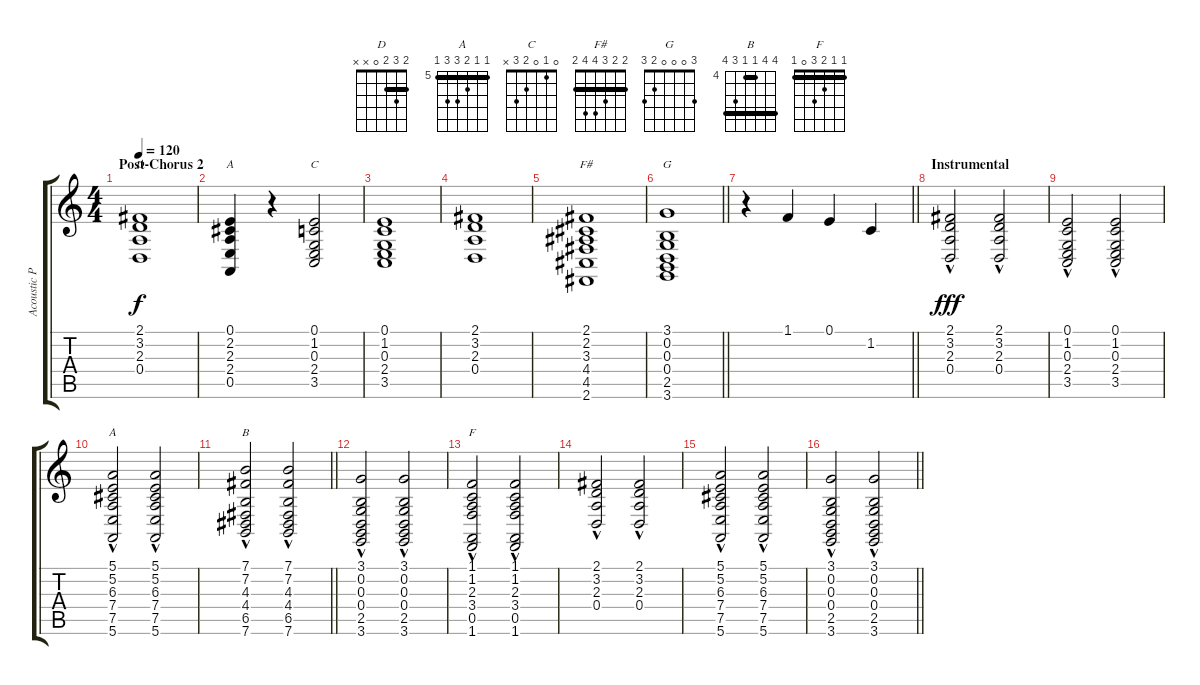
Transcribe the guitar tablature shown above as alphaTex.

\track ("Acoustic Piano" "Acoustic P") {instrument acousticgrandpiano}
\staff {score tabs}
\tuning (E4 B3 G3 D3 A2 E2) {hide}
\chord ("D" 2 3 2 0 x x) {barre 2}
\chord ("A" 0 2 2 2 0 x)
\chord ("C" 0 1 0 2 3 x)
\chord ("F#" 2 2 3 4 4 2) {barre 2}
\chord ("G" 3 0 0 0 2 3)
\chord ("A" 5 5 6 7 7 5) {firstfret 5 barre 5}
\chord ("B" 7 7 4 4 6 7) {firstfret 4 barre (4 7)}
\chord ("F" 1 1 2 3 0 1) {barre 1}
\ts (4 4)
\section ("" "Post-Chorus 2")
\tempo 120
\clef g2
\ks c
(2.1 3.2 2.3 0.4).1{ch "D" dy f} |
(0.1 2.2 2.3 2.4 0.5).4{ch "A"} r.4 (0.1 1.2 0.3 2.4 3.5).2{ch "C"} |
(0.1 1.2 0.3 2.4 3.5).1 |
(2.1 3.2 2.3 0.4).1 |
(2.1 2.2 3.3 4.4 4.5 2.6).1{ch "F#"} |
\barLineRight lightlight
(3.1 0.2 0.3 0.4 2.5 3.6).1{ch "G"} |
\barLineRight lightlight
r.4 1.1.4 0.1.4 1.2.4 |
\section ("" "Instrumental")
(2.1{hac} 3.2{hac} 2.3{hac} 0.4{hac}).2{dy fff} (2.1{hac} 3.2{hac} 2.3{hac} 0.4{hac}).2 |
(0.1{hac} 1.2{hac} 0.3{hac} 2.4{hac} 3.5{hac}).2 (0.1{hac} 1.2{hac} 0.3{hac} 2.4{hac} 3.5{hac}).2 |
(5.1{hac} 5.2{hac} 6.3{hac} 7.4{hac} 7.5{hac} 5.6{hac}).2{ch "A"} (5.1{hac} 5.2{hac} 6.3{hac} 7.4{hac} 7.5{hac} 5.6{hac}).2 |
\barLineRight lightlight
(7.1{hac} 7.2{hac} 4.3{hac} 4.4{hac} 6.5{hac} 7.6{hac}).2{ch "B"} (7.1{hac} 7.2{hac} 4.3{hac} 4.4{hac} 6.5{hac} 7.6{hac}).2 |
(3.1{hac} 0.2{hac} 0.3{hac} 0.4{hac} 2.5{hac} 3.6{hac}).2 (3.1{hac} 0.2{hac} 0.3{hac} 0.4{hac} 2.5{hac} 3.6{hac}).2 |
(1.1{hac} 1.2{hac} 2.3{hac} 3.4{hac} 0.5{hac} 1.6{hac}).2{ch "F"} (1.1{hac} 1.2{hac} 2.3{hac} 3.4{hac} 0.5{hac} 1.6{hac}).2 |
(2.1{hac} 3.2{hac} 2.3{hac} 0.4{hac}).2 (2.1{hac} 3.2{hac} 2.3{hac} 0.4{hac}).2 |
(5.1{hac} 5.2{hac} 6.3{hac} 7.4{hac} 7.5{hac} 5.6{hac}).2 (5.1{hac} 5.2{hac} 6.3{hac} 7.4{hac} 7.5{hac} 5.6{hac}).2 |
\barLineRight lightlight
(3.1{hac} 0.2{hac} 0.3{hac} 0.4{hac} 2.5{hac} 3.6{hac}).2 (3.1{hac} 0.2{hac} 0.3{hac} 0.4{hac} 2.5{hac} 3.6{hac}).2
